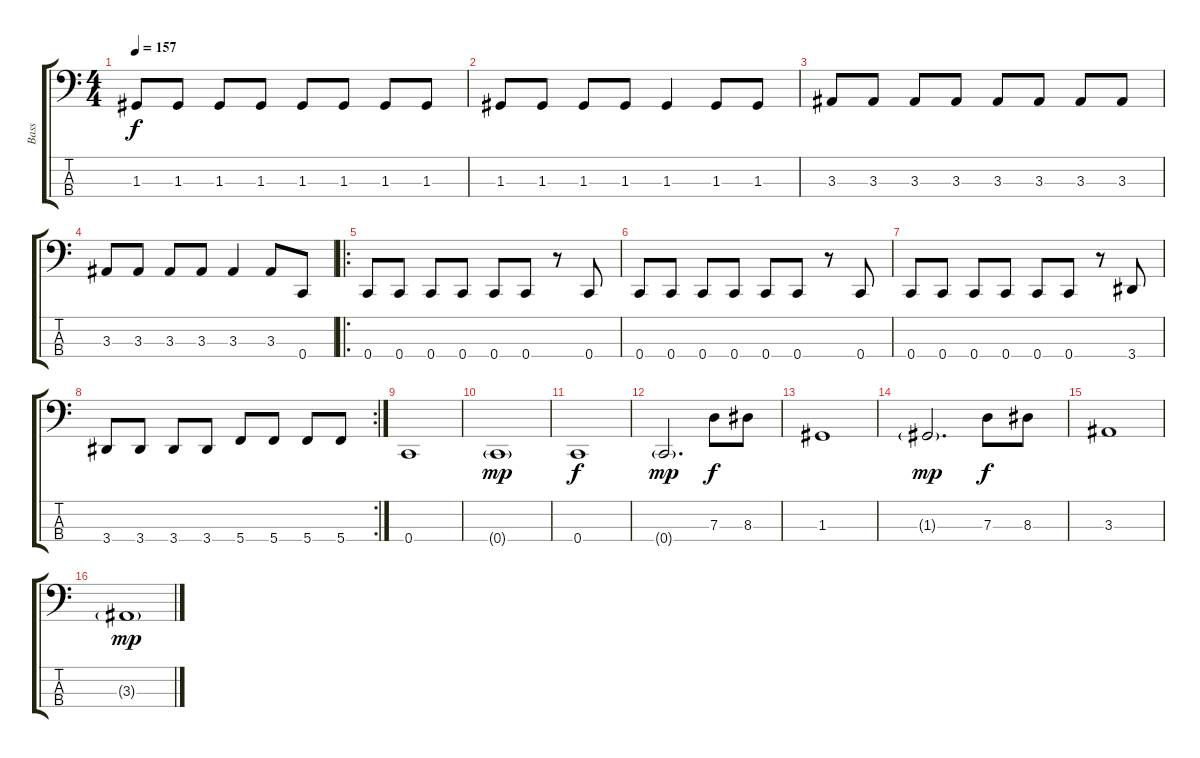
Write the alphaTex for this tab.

\track ("Bass" "Bass") {instrument electricbasspick}
\staff {score tabs}
\tuning (F2 C2 G1 C1) {hide}
\ts (4 4)
\tempo 157
\clef f4
\ks c
1.3.8{dy f} 1.3.8 1.3.8 1.3.8 1.3.8 1.3.8 1.3.8 1.3.8 |
1.3.8 1.3.8 1.3.8 1.3.8 1.3.4 1.3.8 1.3.8 |
3.3.8 3.3.8 3.3.8 3.3.8 3.3.8 3.3.8 3.3.8 3.3.8 |
3.3.8 3.3.8 3.3.8 3.3.8 3.3.4 3.3.8 0.4.8 |
\ro
0.4.8 0.4.8 0.4.8 0.4.8 0.4.8 0.4.8 r.8 0.4.8 |
0.4.8 0.4.8 0.4.8 0.4.8 0.4.8 0.4.8 r.8 0.4.8 |
0.4.8 0.4.8 0.4.8 0.4.8 0.4.8 0.4.8 r.8 3.4.8 |
\rc 2
3.4.8 3.4.8 3.4.8 3.4.8 5.4.8 5.4.8 5.4.8 5.4.8 |
0.4.1 |
0.4{g}.1{dy mp} |
0.4.1{dy f} |
0.4{g}.2{d dy mp} 7.3.8{dy f} 8.3.8 |
1.3.1 |
1.3{g}.2{d dy mp} 7.3.8{dy f} 8.3.8 |
3.3.1 |
3.3{g}.1{dy mp}
